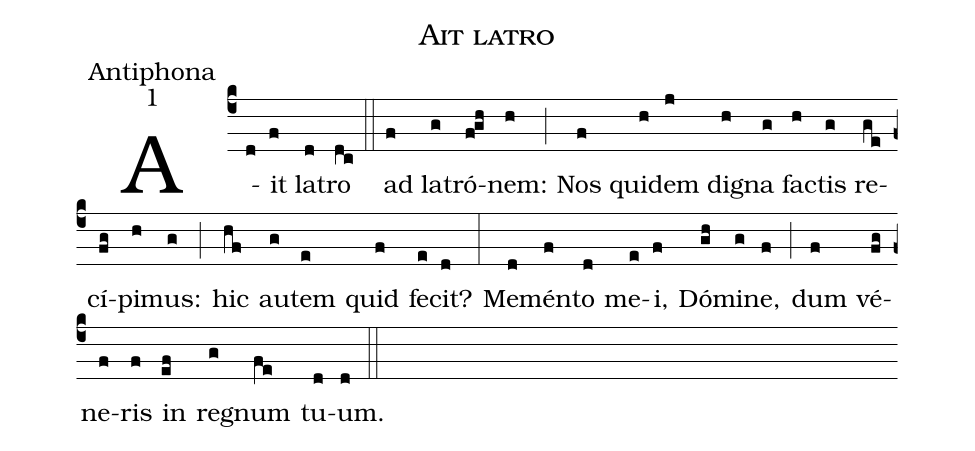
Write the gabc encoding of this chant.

name:Ait latro;
office-part:Antiphona;
mode:1;
%%
(c4) A(d)it(f) la(d)tro(dc) (::)
ad(f) la(g)tró(f!gh)nem:(h) (;) Nos(f) qui(h)dem(j) di(h)gna(g) fa(h)ctis(g) re(ge)cí(fg)pi(h)mus:(g) (;) hic(hf) au(g)tem(e) quid(f) fe(e)cit?(d) (:)
Me(d)mén(f)to(d) me(e)i,(f) Dó(gh)mi(g)ne,(f) (;) dum(f) vé(fg)ne(f)ris(f) in(ef) re(g)gnum(fe) tu(d)um.(d) (::)
